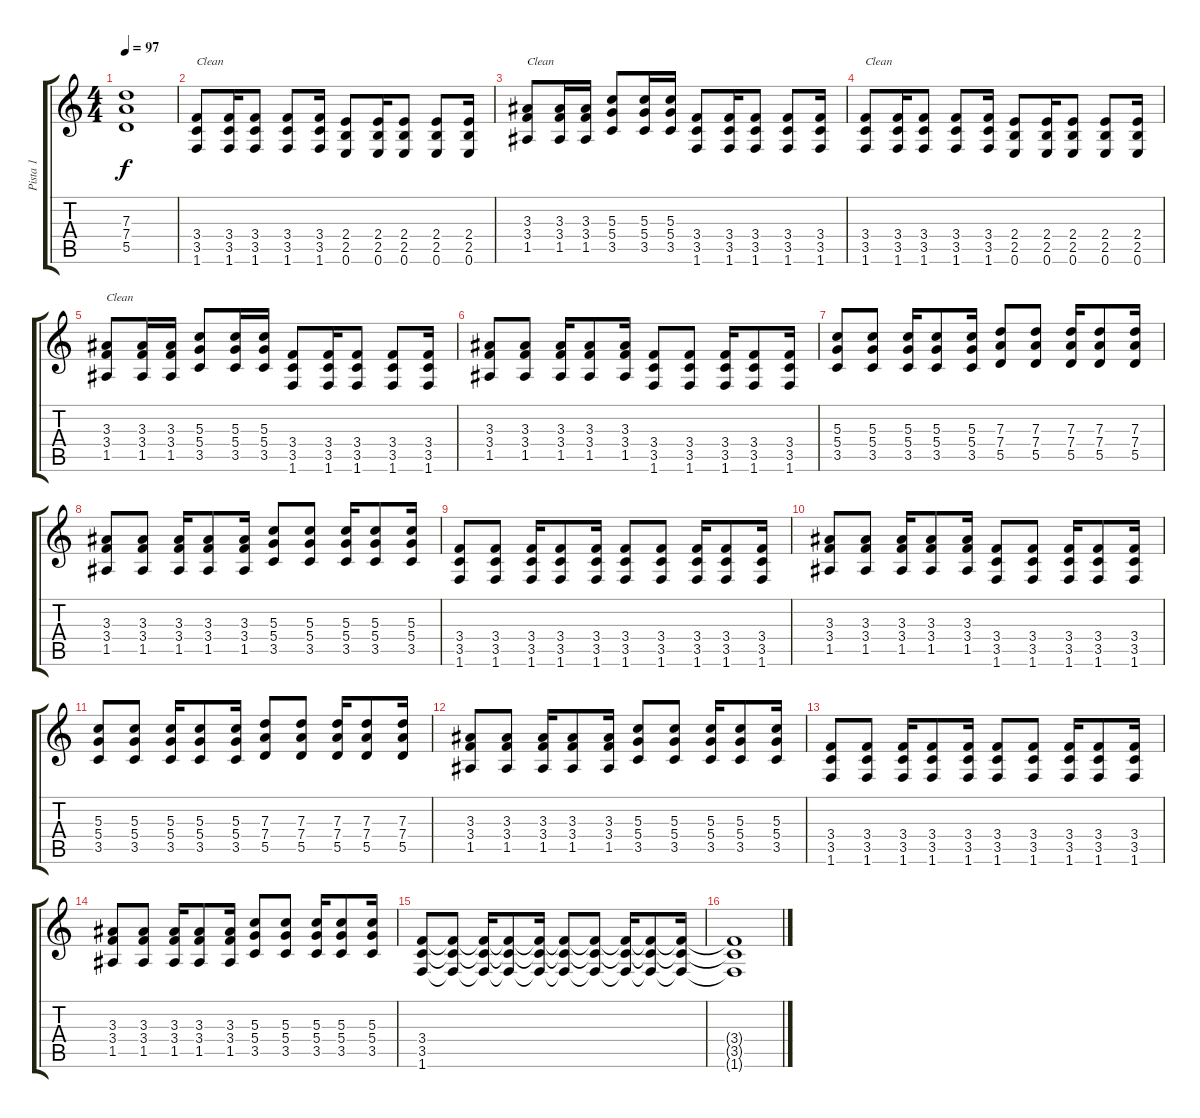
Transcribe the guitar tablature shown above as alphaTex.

\track ("Pista 1" "Pista 1") {instrument distortionguitar}
\staff {score tabs}
\tuning (E4 B3 G3 D3 A2 E2) {hide}
\ts (4 4)
\tempo 97
\clef g2
\ks c
(7.3 7.4 5.5).1{dy f} |
(3.4 3.5 1.6).8{txt "Clean" instrument electricguitarclean} (3.4 3.5 1.6).16 (3.4 3.5 1.6).8 (3.4 3.5 1.6).8 (3.4 3.5 1.6).16 (2.4 2.5 0.6).8 (2.4 2.5 0.6).16 (2.4 2.5 0.6).8 (2.4 2.5 0.6).8 (2.4 2.5 0.6).16 |
(3.3 3.4 1.5).8{txt "Clean" instrument electricguitarclean} (3.3 3.4 1.5).16 (3.3 3.4 1.5).16 (5.3 5.4 3.5).8 (5.3 5.4 3.5).16 (5.3 5.4 3.5).16 (3.4 3.5 1.6).8 (3.4 3.5 1.6).16 (3.4 3.5 1.6).8 (3.4 3.5 1.6).8 (3.4 3.5 1.6).16 |
(3.4 3.5 1.6).8{txt "Clean" instrument electricguitarclean} (3.4 3.5 1.6).16 (3.4 3.5 1.6).8 (3.4 3.5 1.6).8 (3.4 3.5 1.6).16 (2.4 2.5 0.6).8 (2.4 2.5 0.6).16 (2.4 2.5 0.6).8 (2.4 2.5 0.6).8 (2.4 2.5 0.6).16 |
(3.3 3.4 1.5).8{txt "Clean" instrument electricguitarclean} (3.3 3.4 1.5).16 (3.3 3.4 1.5).16 (5.3 5.4 3.5).8 (5.3 5.4 3.5).16 (5.3 5.4 3.5).16 (3.4 3.5 1.6).8 (3.4 3.5 1.6).16 (3.4 3.5 1.6).8 (3.4 3.5 1.6).8 (3.4 3.5 1.6).16 |
(3.3 3.4 1.5).8{instrument distortionguitar} (3.3 3.4 1.5).8 (3.3 3.4 1.5).16 (3.3 3.4 1.5).8 (3.3 3.4 1.5).16 (3.4 3.5 1.6).8 (3.4 3.5 1.6).8 (3.4 3.5 1.6).16 (3.4 3.5 1.6).8 (3.4 3.5 1.6).16 |
(5.3 5.4 3.5).8 (5.3 5.4 3.5).8 (5.3 5.4 3.5).16 (5.3 5.4 3.5).8 (5.3 5.4 3.5).16 (7.3 7.4 5.5).8 (7.3 7.4 5.5).8 (7.3 7.4 5.5).16 (7.3 7.4 5.5).8 (7.3 7.4 5.5).16 |
(3.3 3.4 1.5).8 (3.3 3.4 1.5).8 (3.3 3.4 1.5).16 (3.3 3.4 1.5).8 (3.3 3.4 1.5).16 (5.3 5.4 3.5).8 (5.3 5.4 3.5).8 (5.3 5.4 3.5).16 (5.3 5.4 3.5).8 (5.3 5.4 3.5).16 |
(3.4 3.5 1.6).8 (3.4 3.5 1.6).8 (3.4 3.5 1.6).16 (3.4 3.5 1.6).8 (3.4 3.5 1.6).16 (3.4 3.5 1.6).8 (3.4 3.5 1.6).8 (3.4 3.5 1.6).16 (3.4 3.5 1.6).8 (3.4 3.5 1.6).16 |
(3.3 3.4 1.5).8 (3.3 3.4 1.5).8 (3.3 3.4 1.5).16 (3.3 3.4 1.5).8 (3.3 3.4 1.5).16 (3.4 3.5 1.6).8 (3.4 3.5 1.6).8 (3.4 3.5 1.6).16 (3.4 3.5 1.6).8 (3.4 3.5 1.6).16 |
(5.3 5.4 3.5).8 (5.3 5.4 3.5).8 (5.3 5.4 3.5).16 (5.3 5.4 3.5).8 (5.3 5.4 3.5).16 (7.3 7.4 5.5).8 (7.3 7.4 5.5).8 (7.3 7.4 5.5).16 (7.3 7.4 5.5).8 (7.3 7.4 5.5).16 |
(3.3 3.4 1.5).8 (3.3 3.4 1.5).8 (3.3 3.4 1.5).16 (3.3 3.4 1.5).8 (3.3 3.4 1.5).16 (5.3 5.4 3.5).8 (5.3 5.4 3.5).8 (5.3 5.4 3.5).16 (5.3 5.4 3.5).8 (5.3 5.4 3.5).16 |
(3.4 3.5 1.6).8 (3.4 3.5 1.6).8 (3.4 3.5 1.6).16 (3.4 3.5 1.6).8 (3.4 3.5 1.6).16 (3.4 3.5 1.6).8 (3.4 3.5 1.6).8 (3.4 3.5 1.6).16 (3.4 3.5 1.6).8 (3.4 3.5 1.6).16 |
(3.3 3.4 1.5).8 (3.3 3.4 1.5).8 (3.3 3.4 1.5).16 (3.3 3.4 1.5).8 (3.3 3.4 1.5).16 (5.3 5.4 3.5).8 (5.3 5.4 3.5).8 (5.3 5.4 3.5).16 (5.3 5.4 3.5).8 (5.3 5.4 3.5).16 |
(3.4 3.5 1.6).8 (3.4{t} 3.5{t} 1.6{t}).8 (3.4{t} 3.5{t} 1.6{t}).16 (3.4{t} 3.5{t} 1.6{t}).8 (3.4{t} 3.5{t} 1.6{t}).16 (3.4{t} 3.5{t} 1.6{t}).8 (3.4{t} 3.5{t} 1.6{t}).8 (3.4{t} 3.5{t} 1.6{t}).16 (3.4{t} 3.5{t} 1.6{t}).8 (3.4{t} 3.5{t} 1.6{t}).16 |
(3.4{t} 3.5{t} 1.6{t}).1
